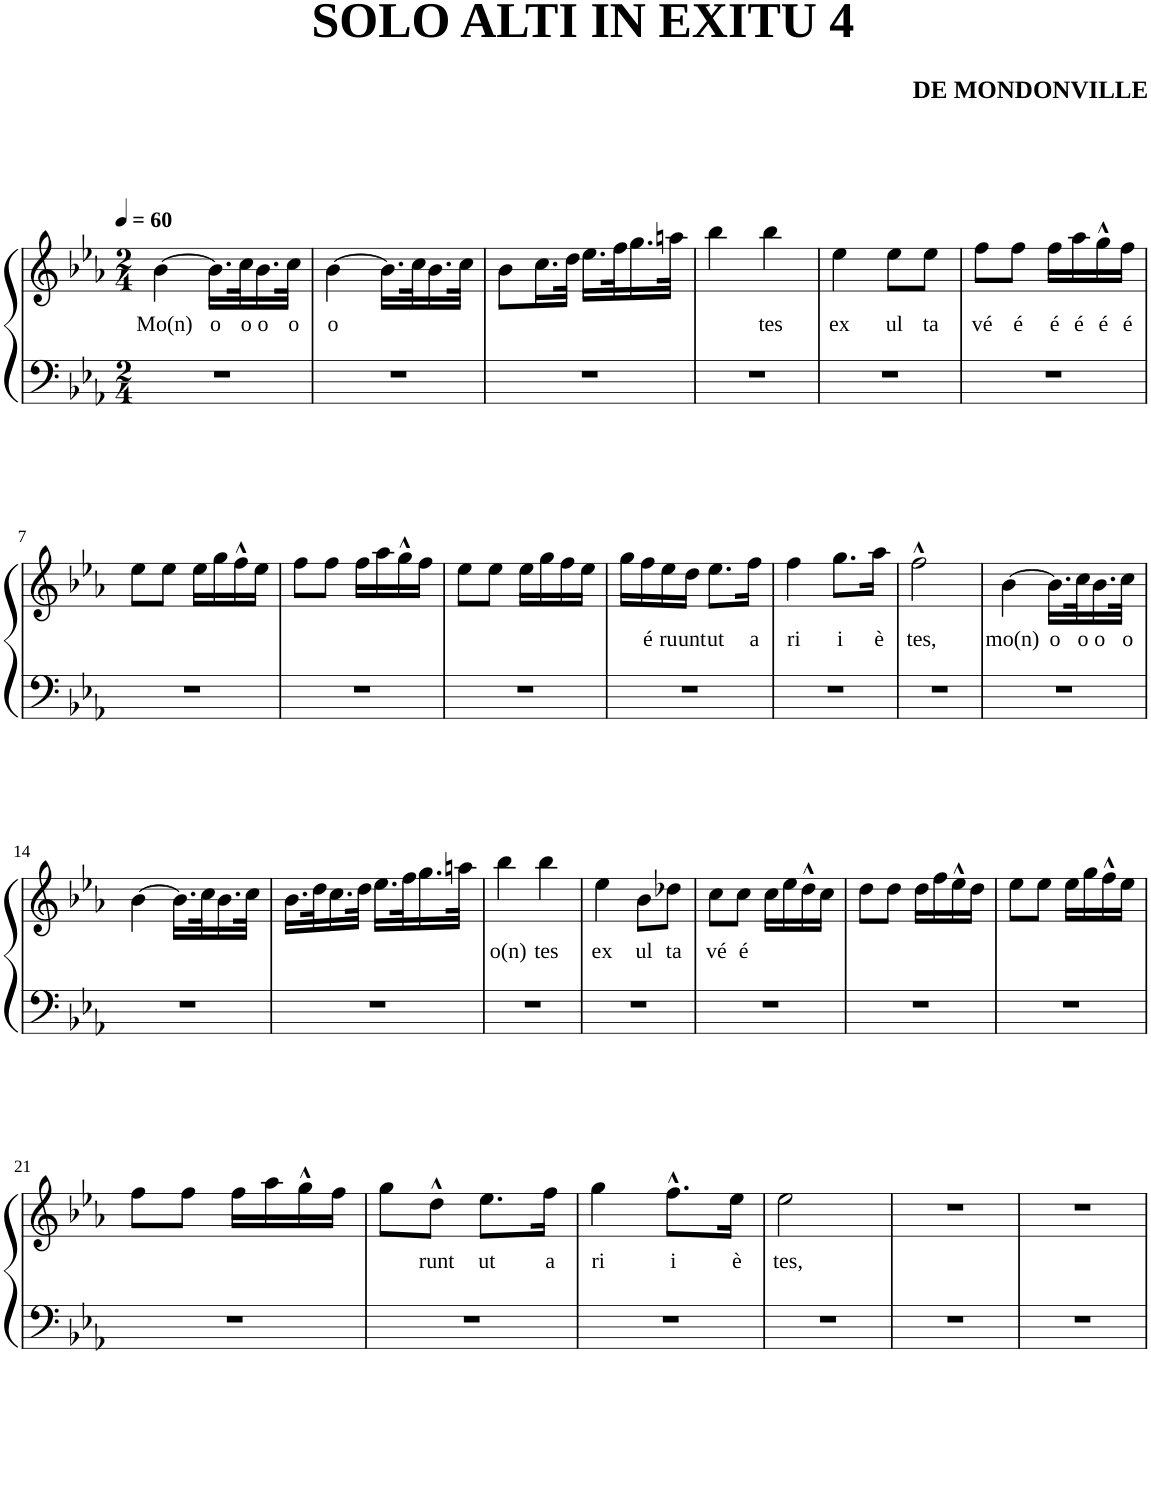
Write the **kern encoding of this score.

**kern	**kern	**text
*part1	*part1	*part1
*staff2	*staff1	*staff1
*I"Piano	*	*
*I'Pno	*	*
*clefF4	*clefG2	*
*k[b-e-a-]	*k[b-e-a-]	*
*E-:	*E-:	*
*M2/4	*M2/4	*
*MM60	*MM60	*
=1	=1	=1
!	!	!LO:LY:b
2r	[4b-\	Mo(n)
!	!	!LO:LY:b
.	16.b-\LL]	o
!	!	!LO:LY:b
.	32cc\K	o
!	!	!LO:LY:b
.	16.b-\	o
!	!	!LO:LY:b
.	32cc\JJk	o
=2	=2	=2
!	!	!LO:LY:b
2r	[4b-\	o
.	16.b-\LL]	.
.	32cc\K	.
.	16.b-\	.
.	32cc\JJk	.
=3	=3	=3
2r	8b-\L	.
.	16.cc\L	.
.	32dd\JJk	.
.	16.ee-\LL	.
.	32ff\K	.
.	16.gg\	.
.	32aan\JJk	.
=4	=4	=4
2r	4bb-\	.
!	!	!LO:LY:b
.	4bb-\	tes
=5	=5	=5
!	!	!LO:LY:b
2r	4ee-\	ex
!	!	!LO:LY:b
.	8ee-\L	ul
!	!	!LO:LY:b
.	8ee-\J	ta
=6	=6	=6
!	!	!LO:LY:b
2r	8ff\L	vé
!	!	!LO:LY:b
.	8ff\J	é
!	!	!LO:LY:b
.	16ff\LL	é
!	!	!LO:LY:b
.	16aa-\	é
!	!	!LO:LY:b
.	16gg^^\	é
!	!	!LO:LY:b
.	16ff\JJ	é
!!LO:LB:g=z
=7	=7	=7
2r	8ee-\L	.
.	8ee-\J	.
.	16ee-\LL	.
.	16gg\	.
.	16ff^^\	.
.	16ee-\JJ	.
=8	=8	=8
2r	8ff\L	.
.	8ff\J	.
.	16ff\LL	.
.	16aa-\	.
.	16gg^^\	.
.	16ff\JJ	.
=9	=9	=9
2r	8ee-\L	.
.	8ee-\J	.
.	16ee-\LL	.
.	16gg\	.
.	16ff\	.
.	16ee-\JJ	.
=10	=10	=10
2r	16gg\LL	.
!	!	!LO:LY:b
.	16ff\	é
!	!	!LO:LY:b
.	16ee-\	ru
!	!	!LO:LY:b
.	16dd\JJ	unt
!	!	!LO:LY:b
.	8.ee-\L	ut
!	!	!LO:LY:b
.	16ff\Jk	a
=11	=11	=11
!	!	!LO:LY:b
2r	4ff\	ri
!	!	!LO:LY:b
.	8.gg\L	i
!	!	!LO:LY:b
.	16aa-\Jk	è
=12	=12	=12
!	!	!LO:LY:b
2r	2ff^^\	tes,
=13	=13	=13
!	!	!LO:LY:b
2r	[4b-\	mo(n)
!	!	!LO:LY:b
.	16.b-\LL]	o
!	!	!LO:LY:b
.	32cc\K	o
!	!	!LO:LY:b
.	16.b-\	o
!	!	!LO:LY:b
.	32cc\JJk	o
!!LO:LB:g=z
=14	=14	=14
2r	[4b-\	.
.	16.b-\LL]	.
.	32cc\K	.
.	16.b-\	.
.	32cc\JJk	.
=15	=15	=15
2r	16.b-\LL	.
.	32dd\K	.
.	16.cc\	.
.	32dd\JJk	.
.	16.ee-\LL	.
.	32ff\K	.
.	16.gg\	.
.	32aan\JJk	.
=16	=16	=16
!	!	!LO:LY:b
2r	4bb-\	o(n)
!	!	!LO:LY:b
.	4bb-\	tes
=17	=17	=17
!	!	!LO:LY:b
2r	4ee-\	ex
!	!	!LO:LY:b
.	8b-\L	ul
!	!	!LO:LY:b
.	8dd-X\J	ta
=18	=18	=18
!	!	!LO:LY:b
2r	8cc\L	vé
!	!	!LO:LY:b
.	8cc\J	é
.	16cc\LL	.
.	16ee-\	.
.	16dd^^\	.
.	16cc\JJ	.
=19	=19	=19
2r	8dd\L	.
.	8dd\J	.
.	16dd\LL	.
.	16ff\	.
.	16ee-^^\	.
.	16dd\JJ	.
=20	=20	=20
2r	8ee-\L	.
.	8ee-\J	.
.	16ee-\LL	.
.	16gg\	.
.	16ff^^\	.
.	16ee-\JJ	.
!!LO:LB:g=z
=21	=21	=21
2r	8ff\L	.
.	8ff\J	.
.	16ff\LL	.
.	16aa-\	.
.	16gg^^\	.
.	16ff\JJ	.
=22	=22	=22
2r	8gg\L	.
!	!	!LO:LY:b
.	8dd^^\J	runt
!	!	!LO:LY:b
.	8.ee-\L	ut
!	!	!LO:LY:b
.	16ff\Jk	a
=23	=23	=23
!	!	!LO:LY:b
2r	4gg\	ri
!	!	!LO:LY:b
.	8.ff^^\L	i
!	!	!LO:LY:b
.	16ee-\Jk	è
=24	=24	=24
!	!	!LO:LY:b
2r	2ee-\	tes,
=25	=25	=25
2r	2r	.
=26	=26	=26
2r	2r	.
=	=	=
*-	*-	*-
